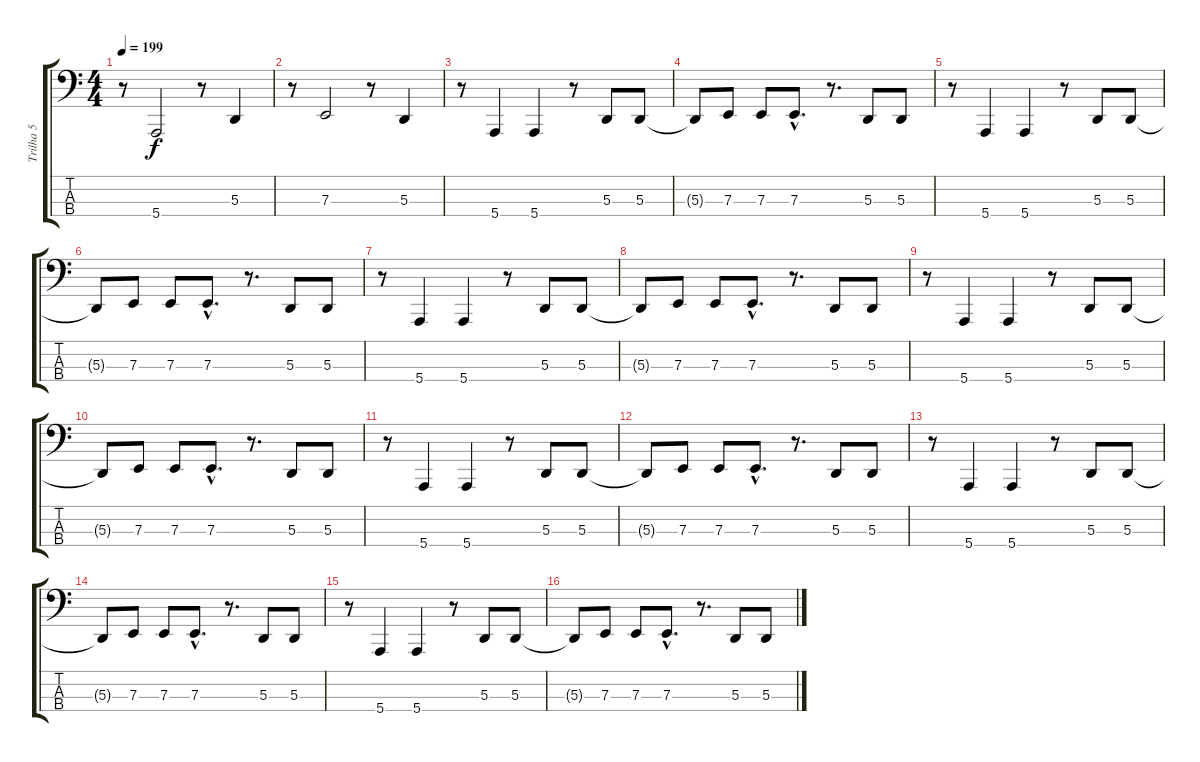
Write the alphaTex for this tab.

\track ("Trilha 5" "Trilha 5") {instrument fx6goblins}
\staff {score tabs}
\tuning (G2 D2 A1 E1) {hide}
\ts (4 4)
\tempo 199
\clef f4
\ks c
r.8{dy f} 5.4.2 r.8 5.3.4 |
r.8 7.3.2 r.8 5.3.4 |
r.8 5.4.4 5.4.4 r.8 5.3.8 5.3.8 |
5.3{t}.8 7.3.8 7.3.8 7.3{hac}.8{d} r.8{d} 5.3.8 5.3.8 |
r.8 5.4.4 5.4.4 r.8 5.3.8 5.3.8 |
5.3{t}.8 7.3.8 7.3.8 7.3{hac}.8{d} r.8{d} 5.3.8 5.3.8 |
r.8 5.4.4 5.4.4 r.8 5.3.8 5.3.8 |
5.3{t}.8 7.3.8 7.3.8 7.3{hac}.8{d} r.8{d} 5.3.8 5.3.8 |
r.8 5.4.4 5.4.4 r.8 5.3.8 5.3.8 |
5.3{t}.8 7.3.8 7.3.8 7.3{hac}.8{d} r.8{d} 5.3.8 5.3.8 |
r.8 5.4.4 5.4.4 r.8 5.3.8 5.3.8 |
5.3{t}.8 7.3.8 7.3.8 7.3{hac}.8{d} r.8{d} 5.3.8 5.3.8 |
r.8 5.4.4 5.4.4 r.8 5.3.8 5.3.8 |
5.3{t}.8 7.3.8 7.3.8 7.3{hac}.8{d} r.8{d} 5.3.8 5.3.8 |
r.8 5.4.4 5.4.4 r.8 5.3.8 5.3.8 |
5.3{t}.8 7.3.8 7.3.8 7.3{hac}.8{d} r.8{d} 5.3.8 5.3.8
